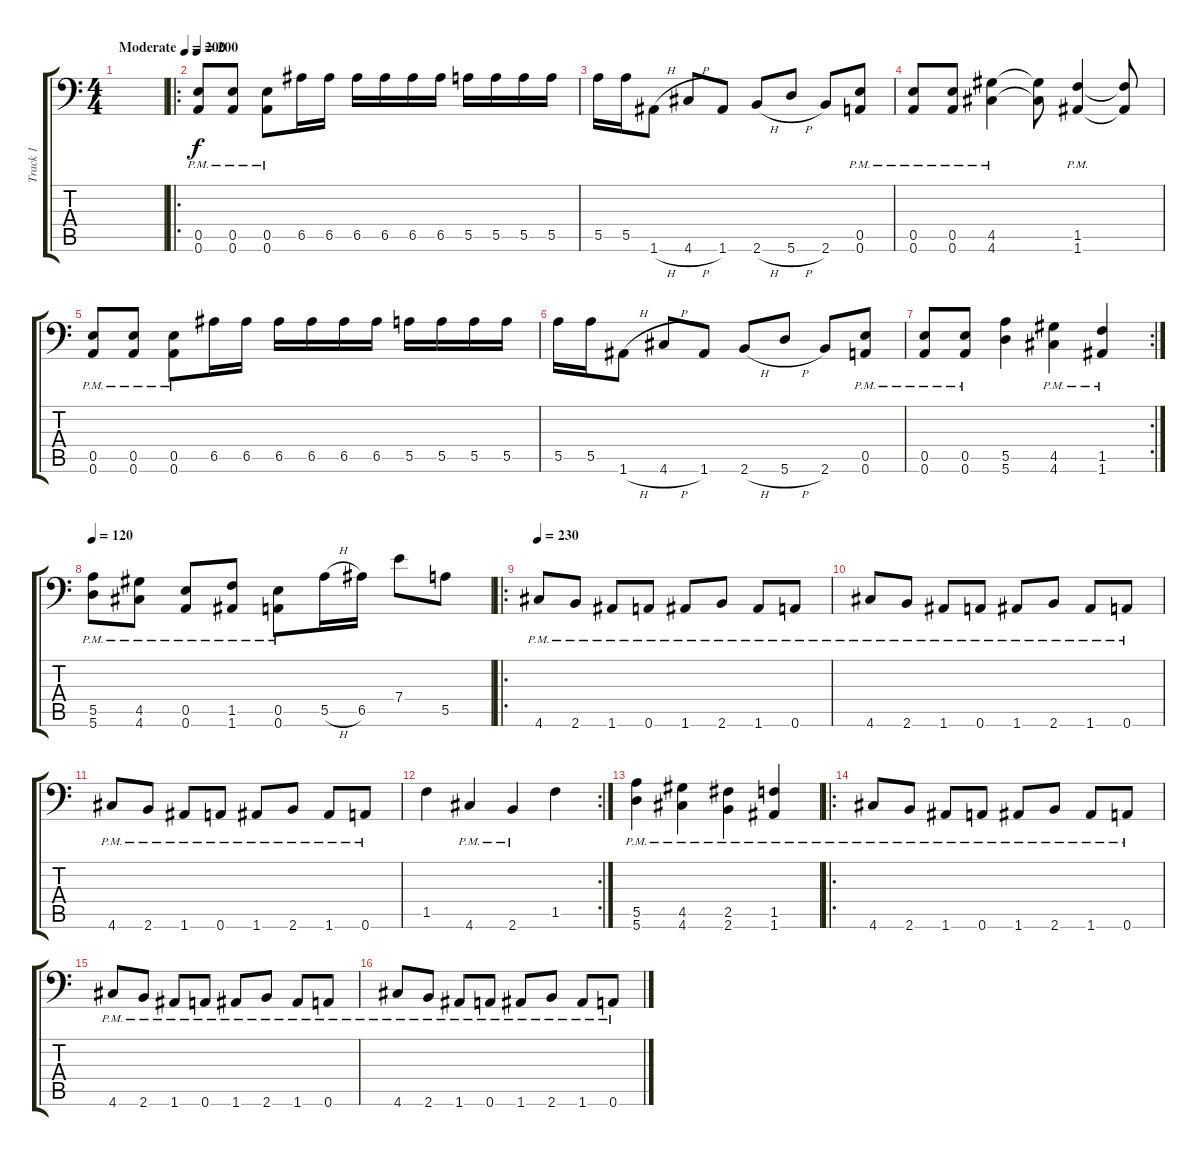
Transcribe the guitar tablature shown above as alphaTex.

\track ("Track 1" "Track 1") {instrument distortionguitar}
\staff {score tabs}
\tuning (B3 Gb3 D3 A2 E2 A1) {hide}
\ts (4 4)
\tempo (200 "Moderate")
\tempo 150
\tempo (200 "Moderate")
\clef f4
\ks c
|
\ro
\tempo 200
(0.5{pm} 0.6{pm}).8 (0.5{pm} 0.6{pm}).8 (0.5{pm} 0.6{pm}).8 6.5.16 6.5.16 6.5.16 6.5.16 6.5.16 6.5.16 5.5.16 5.5.16 5.5.16 5.5.16 |
5.5.16 5.5.16 1.6{h}.8 4.6{h}.8 1.6.8 2.6{h}.8 5.6{h}.8 2.6.8 (0.5{pm} 0.6{pm}).8 |
(0.5{pm} 0.6{pm}).8 (0.5{pm} 0.6{pm}).8 (4.5{pm} 4.6{pm}).4 (4.5{t} 4.6{t}).8 (1.5{pm} 1.6{pm}).4 (1.5{t} 1.6{t}).8 |
(0.5{pm} 0.6{pm}).8 (0.5{pm} 0.6{pm}).8 (0.5{pm} 0.6{pm}).8 6.5.16 6.5.16 6.5.16 6.5.16 6.5.16 6.5.16 5.5.16 5.5.16 5.5.16 5.5.16 |
5.5.16 5.5.16 1.6{h}.8 4.6{h}.8 1.6.8 2.6{h}.8 5.6{h}.8 2.6.8 (0.5{pm} 0.6{pm}).8 |
\rc 2
(0.5{pm} 0.6{pm}).8 (0.5{pm} 0.6{pm}).8 (5.5 5.6).4 (4.5{pm} 4.6{pm}).4 (1.5{pm} 1.6{pm}).4 |
\tempo 120
(5.5{pm} 5.6{pm}).8 (4.5{pm} 4.6{pm}).8 (0.5{pm} 0.6{pm}).8 (1.5{pm} 1.6{pm}).8 (0.5{pm} 0.6{pm}).8 5.5{h}.16 6.5.16 7.4.8 5.5.8 |
\ro
\tempo 230
4.6{pm}.8 2.6{pm}.8 1.6{pm}.8 0.6{pm}.8 1.6{pm}.8 2.6{pm}.8 1.6{pm}.8 0.6{pm}.8 |
4.6{pm}.8 2.6{pm}.8 1.6{pm}.8 0.6{pm}.8 1.6{pm}.8 2.6{pm}.8 1.6{pm}.8 0.6{pm}.8 |
4.6{pm}.8 2.6{pm}.8 1.6{pm}.8 0.6{pm}.8 1.6{pm}.8 2.6{pm}.8 1.6{pm}.8 0.6{pm}.8 |
\rc 2
1.5.4 4.6{pm}.4 2.6{pm}.4 1.5.4 |
(5.5{pm} 5.6{pm}).4 (4.5{pm} 4.6{pm}).4 (2.5{pm} 2.6{pm}).4 (1.5{pm} 1.6{pm}).4 |
\ro
4.6{pm}.8 2.6{pm}.8 1.6{pm}.8 0.6{pm}.8 1.6{pm}.8 2.6{pm}.8 1.6{pm}.8 0.6{pm}.8 |
4.6{pm}.8 2.6{pm}.8 1.6{pm}.8 0.6{pm}.8 1.6{pm}.8 2.6{pm}.8 1.6{pm}.8 0.6{pm}.8 |
4.6{pm}.8 2.6{pm}.8 1.6{pm}.8 0.6{pm}.8 1.6{pm}.8 2.6{pm}.8 1.6{pm}.8 0.6{pm}.8
